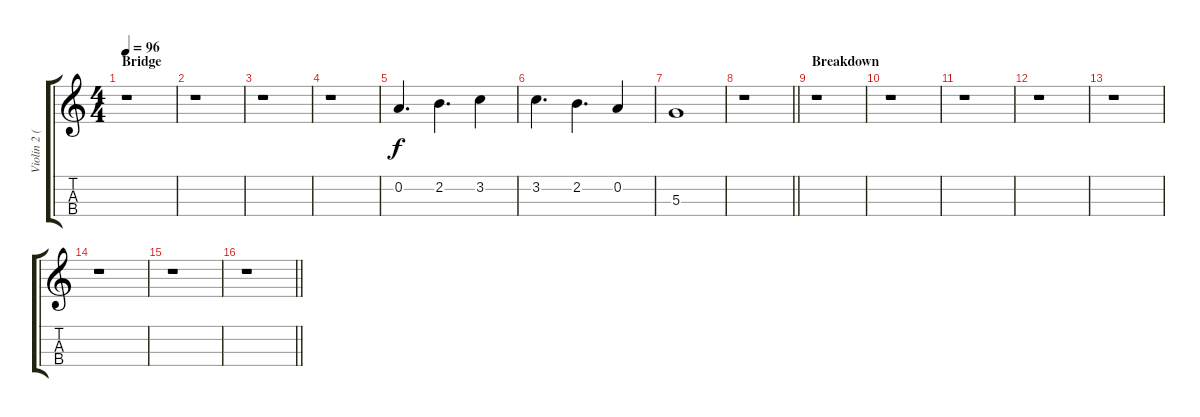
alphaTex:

\track ("Violin 2 (Strings)" "Violin 2 (") {instrument stringensemble1}
\staff {score tabs}
\tuning (E5 A4 D4 G3) {hide}
\ts (4 4)
\section ("" "Bridge")
\tempo 96
\clef g2
\ks c
r.1{dy f} |
r.1 |
r.1 |
r.1 |
0.2.4{d} 2.2.4{d} 3.2.4 |
3.2.4{d} 2.2.4{d} 0.2.4 |
5.3.1 |
\barLineRight lightlight
r.1 |
\section ("" "Breakdown")
r.1 |
r.1 |
r.1 |
r.1 |
r.1 |
r.1 |
r.1 |
\barLineRight lightlight
r.1
